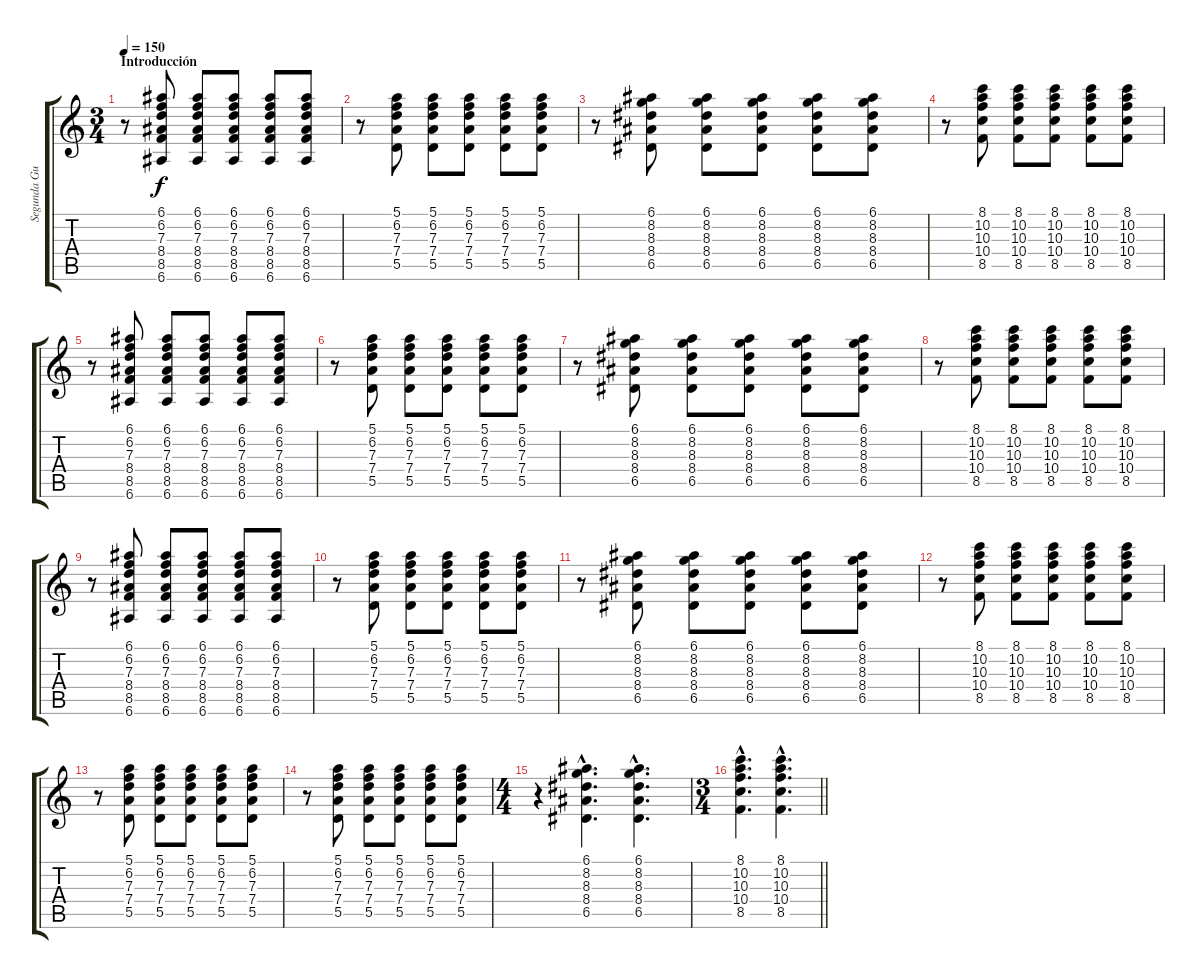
\track ("Segunda Guitarra" "Segunda Gu") {instrument acousticguitarsteel}
\staff {score tabs}
\tuning (E4 B3 G3 D3 A2 E2) {hide}
\ts (3 4)
\section ("" "Introducción")
\tempo 150
\tempo 204
\tempo 150
\clef g2
\ks c
r.8{dy f instrument acousticguitarsteel} (6.1 6.2 7.3 8.4 8.5 6.6).8 (6.1 6.2 7.3 8.4 8.5 6.6).8 (6.1 6.2 7.3 8.4 8.5 6.6).8 (6.1 6.2 7.3 8.4 8.5 6.6).8 (6.1 6.2 7.3 8.4 8.5 6.6).8 |
r.8 (5.1 6.2 7.3 7.4 5.5).8 (5.1 6.2 7.3 7.4 5.5).8 (5.1 6.2 7.3 7.4 5.5).8 (5.1 6.2 7.3 7.4 5.5).8 (5.1 6.2 7.3 7.4 5.5).8 |
r.8 (6.1 8.2 8.3 8.4 6.5).8 (6.1 8.2 8.3 8.4 6.5).8 (6.1 8.2 8.3 8.4 6.5).8 (6.1 8.2 8.3 8.4 6.5).8 (6.1 8.2 8.3 8.4 6.5).8 |
r.8 (8.1 10.2 10.3 10.4 8.5).8 (8.1 10.2 10.3 10.4 8.5).8 (8.1 10.2 10.3 10.4 8.5).8 (8.1 10.2 10.3 10.4 8.5).8 (8.1 10.2 10.3 10.4 8.5).8 |
r.8 (6.1 6.2 7.3 8.4 8.5 6.6).8 (6.1 6.2 7.3 8.4 8.5 6.6).8 (6.1 6.2 7.3 8.4 8.5 6.6).8 (6.1 6.2 7.3 8.4 8.5 6.6).8 (6.1 6.2 7.3 8.4 8.5 6.6).8 |
r.8 (5.1 6.2 7.3 7.4 5.5).8 (5.1 6.2 7.3 7.4 5.5).8 (5.1 6.2 7.3 7.4 5.5).8 (5.1 6.2 7.3 7.4 5.5).8 (5.1 6.2 7.3 7.4 5.5).8 |
r.8 (6.1 8.2 8.3 8.4 6.5).8 (6.1 8.2 8.3 8.4 6.5).8 (6.1 8.2 8.3 8.4 6.5).8 (6.1 8.2 8.3 8.4 6.5).8 (6.1 8.2 8.3 8.4 6.5).8 |
r.8 (8.1 10.2 10.3 10.4 8.5).8 (8.1 10.2 10.3 10.4 8.5).8 (8.1 10.2 10.3 10.4 8.5).8 (8.1 10.2 10.3 10.4 8.5).8 (8.1 10.2 10.3 10.4 8.5).8 |
r.8 (6.1 6.2 7.3 8.4 8.5 6.6).8 (6.1 6.2 7.3 8.4 8.5 6.6).8 (6.1 6.2 7.3 8.4 8.5 6.6).8 (6.1 6.2 7.3 8.4 8.5 6.6).8 (6.1 6.2 7.3 8.4 8.5 6.6).8 |
r.8 (5.1 6.2 7.3 7.4 5.5).8 (5.1 6.2 7.3 7.4 5.5).8 (5.1 6.2 7.3 7.4 5.5).8 (5.1 6.2 7.3 7.4 5.5).8 (5.1 6.2 7.3 7.4 5.5).8 |
r.8 (6.1 8.2 8.3 8.4 6.5).8 (6.1 8.2 8.3 8.4 6.5).8 (6.1 8.2 8.3 8.4 6.5).8 (6.1 8.2 8.3 8.4 6.5).8 (6.1 8.2 8.3 8.4 6.5).8 |
r.8 (8.1 10.2 10.3 10.4 8.5).8 (8.1 10.2 10.3 10.4 8.5).8 (8.1 10.2 10.3 10.4 8.5).8 (8.1 10.2 10.3 10.4 8.5).8 (8.1 10.2 10.3 10.4 8.5).8 |
r.8 (5.1 6.2 7.3 7.4 5.5).8 (5.1 6.2 7.3 7.4 5.5).8 (5.1 6.2 7.3 7.4 5.5).8 (5.1 6.2 7.3 7.4 5.5).8 (5.1 6.2 7.3 7.4 5.5).8 |
r.8 (5.1 6.2 7.3 7.4 5.5).8 (5.1 6.2 7.3 7.4 5.5).8 (5.1 6.2 7.3 7.4 5.5).8 (5.1 6.2 7.3 7.4 5.5).8 (5.1 6.2 7.3 7.4 5.5).8 |
\ts (4 4)
r.4 (6.1{hac} 8.2{hac} 8.3{hac} 8.4{hac} 6.5{hac}).4{d} (6.1{hac} 8.2{hac} 8.3{hac} 8.4{hac} 6.5{hac}).4{d} |
\ts (3 4)
\barLineRight lightlight
(8.1{hac} 10.2{hac} 10.3{hac} 10.4{hac} 8.5{hac}).4{d} (8.1{hac} 10.2{hac} 10.3{hac} 10.4{hac} 8.5{hac}).4{d}
